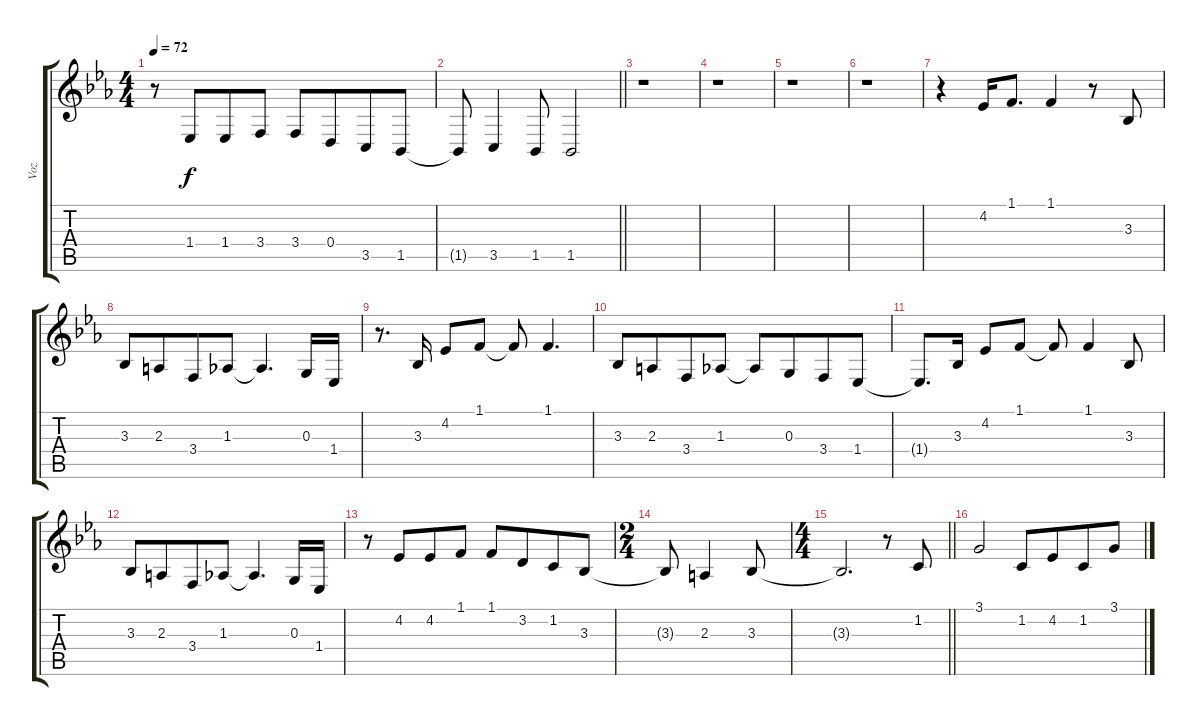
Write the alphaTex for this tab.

\track ("Voz" "Voz") {instrument altosax}
\staff {score tabs}
\tuning (E4 B3 G3 D3 A2 E2) {hide}
\ts (4 4)
\tempo 72
\clef g2
\ks eb
r.8{dy f} 1.4.8{beam merge} 1.4.8 3.4.8 3.4.8 0.4.8{beam merge} 3.5.8 1.5.8 |
\barLineRight lightlight
1.5{t}.8 3.5.4 1.5.8 1.5.2 |
r.1 |
r.1 |
r.1 |
r.1 |
r.4 4.2.16 1.1.8{d} 1.1.4 r.8 3.3.8 |
3.3.8 2.3.8{beam merge} 3.4.8 1.3.8 1.3{t}.4{d} 0.3.16 1.4.16 |
r.8{d} 3.3.16 4.2.8 1.1.8 1.1{t}.8 1.1.4{d} |
3.3.8 2.3.8{beam merge} 3.4.8 1.3.8 1.3{t}.8 0.3.8{beam merge} 3.4.8 1.4.8 |
1.4{t}.8{d} 3.3.16 4.2.8 1.1.8 1.1{t}.8 1.1.4 3.3.8 |
3.3.8 2.3.8{beam merge} 3.4.8 1.3.8 1.3{t}.4{d} 0.3.16 1.4.16 |
r.8 4.2.8{beam merge} 4.2.8 1.1.8 1.1.8 3.2.8{beam merge} 1.2.8 3.3.8 |
\ts (2 4)
3.3{t}.8 2.3.4 3.3.8 |
\ts (4 4)
\barLineRight lightlight
3.3{t}.2{d} r.8 1.2.8 |
3.1.2 1.2.8 4.2.8{beam merge} 1.2.8 3.1.8
